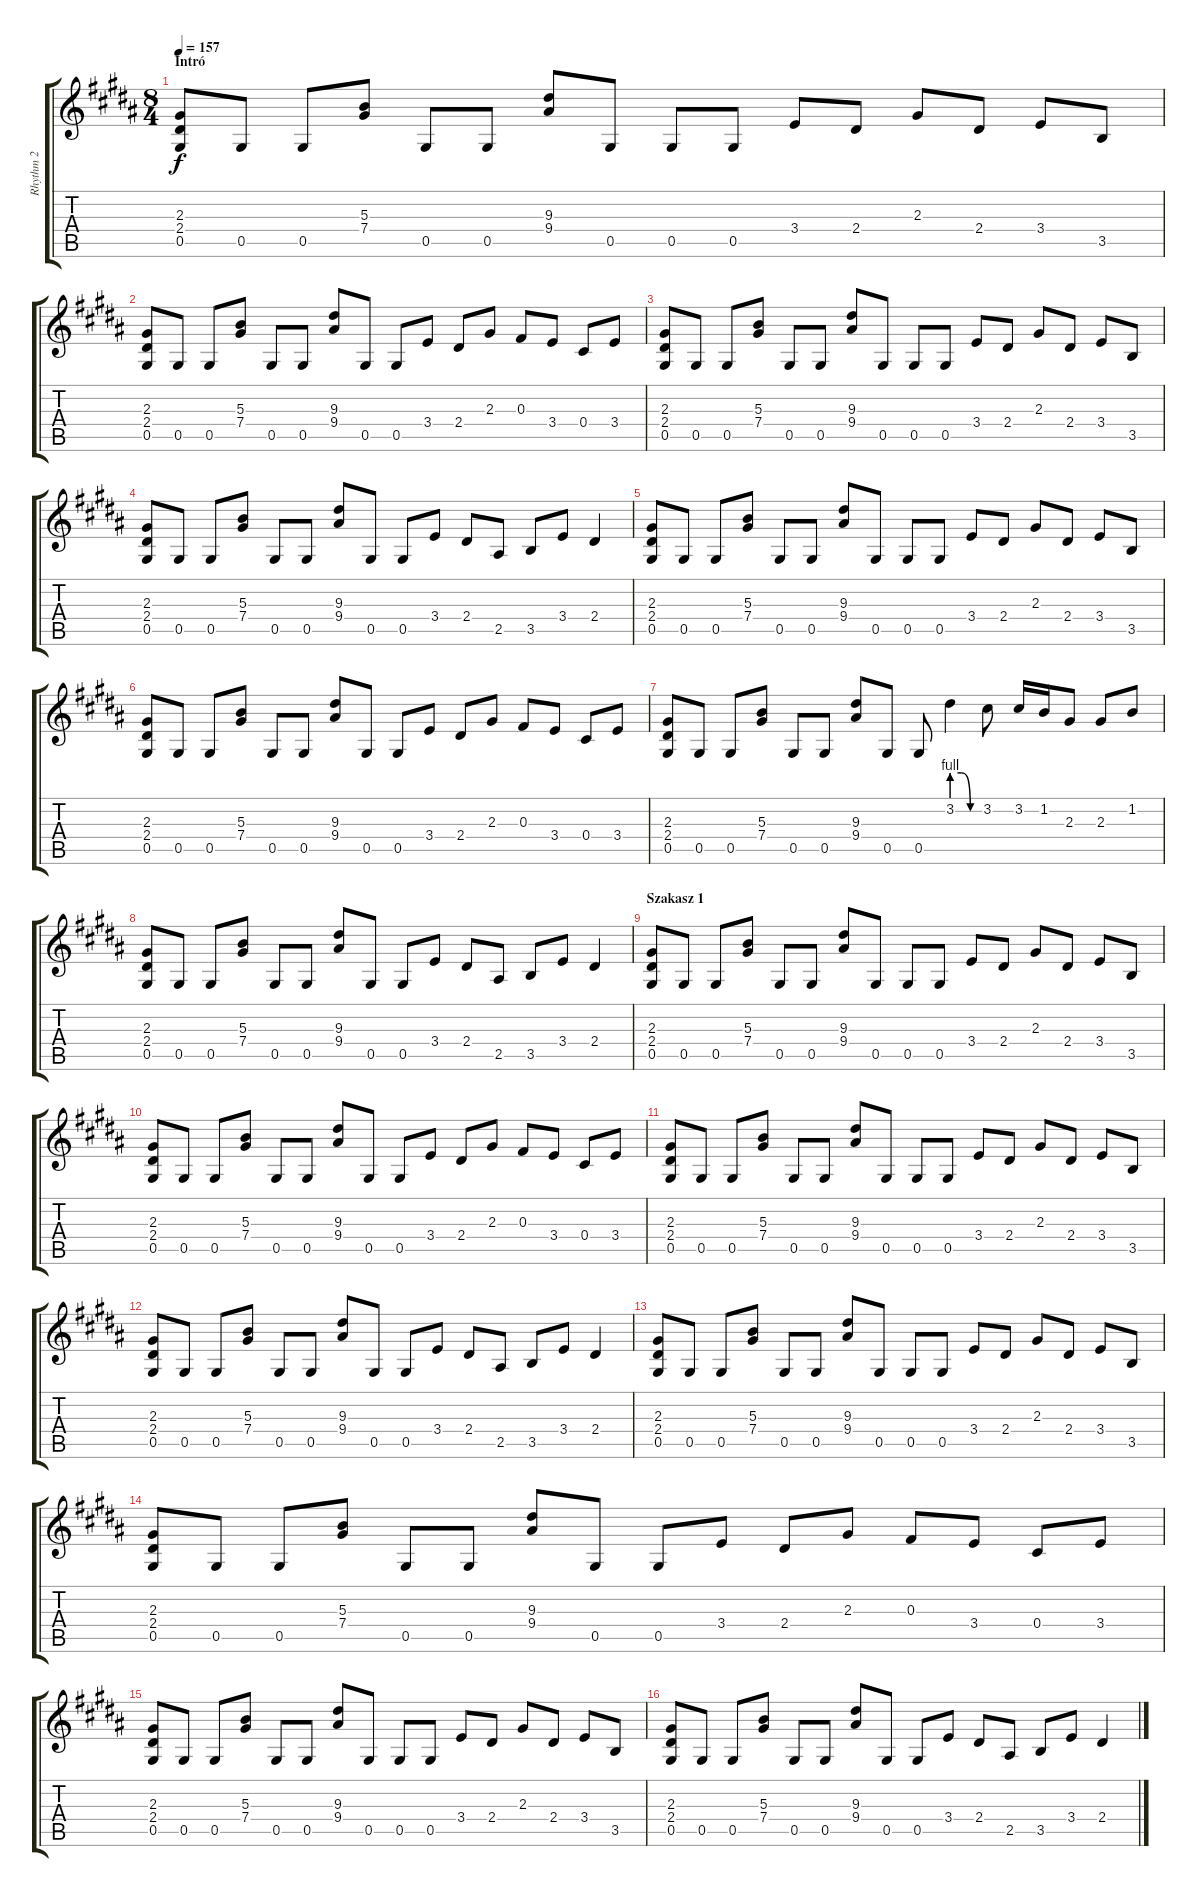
\track ("Rhythm 2" "Rhythm 2") {instrument distortionguitar}
\staff {score tabs}
\tuning (Eb4 Bb3 Gb3 Db3 Ab2 Eb2) {hide}
\ts (8 4)
\section ("" "Intró")
\tempo 157
\clef g2
\ks g#minor
(2.3 2.4 0.5).8{dy f instrument distortionguitar} 0.5.8 0.5.8 (5.3 7.4).8 0.5.8 0.5.8 (9.3 9.4).8 0.5.8 0.5.8 0.5.8 3.4.8 2.4.8 2.3.8 2.4.8 3.4.8 3.5.8 |
(2.3 2.4 0.5).8 0.5.8 0.5.8 (5.3 7.4).8 0.5.8 0.5.8 (9.3 9.4).8 0.5.8 0.5.8 3.4.8 2.4.8 2.3.8 0.3.8 3.4.8 0.4.8 3.4.8 |
(2.3 2.4 0.5).8 0.5.8 0.5.8 (5.3 7.4).8 0.5.8 0.5.8 (9.3 9.4).8 0.5.8 0.5.8 0.5.8 3.4.8 2.4.8 2.3.8 2.4.8 3.4.8 3.5.8 |
(2.3 2.4 0.5).8 0.5.8 0.5.8 (5.3 7.4).8 0.5.8 0.5.8 (9.3 9.4).8 0.5.8 0.5.8 3.4.8 2.4.8 2.5.8 3.5.8 3.4.8 2.4.4 |
(2.3 2.4 0.5).8 0.5.8 0.5.8 (5.3 7.4).8 0.5.8 0.5.8 (9.3 9.4).8 0.5.8 0.5.8 0.5.8 3.4.8 2.4.8 2.3.8 2.4.8 3.4.8 3.5.8 |
(2.3 2.4 0.5).8 0.5.8 0.5.8 (5.3 7.4).8 0.5.8 0.5.8 (9.3 9.4).8 0.5.8 0.5.8 3.4.8 2.4.8 2.3.8 0.3.8 3.4.8 0.4.8 3.4.8 |
(2.3 2.4 0.5).8 0.5.8 0.5.8 (5.3 7.4).8 0.5.8 0.5.8 (9.3 9.4).8 0.5.8 0.5.8 3.2{be (custom 0 4 20 4 40 0 60 0)}.4 3.2.8 3.2.16 1.2.16 2.3.8 2.3.8 1.2.8 |
(2.3 2.4 0.5).8 0.5.8 0.5.8 (5.3 7.4).8 0.5.8 0.5.8 (9.3 9.4).8 0.5.8 0.5.8 3.4.8 2.4.8 2.5.8 3.5.8 3.4.8 2.4.4 |
\section ("" "Szakasz 1")
(2.3 2.4 0.5).8 0.5.8 0.5.8 (5.3 7.4).8 0.5.8 0.5.8 (9.3 9.4).8 0.5.8 0.5.8 0.5.8 3.4.8 2.4.8 2.3.8 2.4.8 3.4.8 3.5.8 |
(2.3 2.4 0.5).8 0.5.8 0.5.8 (5.3 7.4).8 0.5.8 0.5.8 (9.3 9.4).8 0.5.8 0.5.8 3.4.8 2.4.8 2.3.8 0.3.8 3.4.8 0.4.8 3.4.8 |
(2.3 2.4 0.5).8 0.5.8 0.5.8 (5.3 7.4).8 0.5.8 0.5.8 (9.3 9.4).8 0.5.8 0.5.8 0.5.8 3.4.8 2.4.8 2.3.8 2.4.8 3.4.8 3.5.8 |
(2.3 2.4 0.5).8 0.5.8 0.5.8 (5.3 7.4).8 0.5.8 0.5.8 (9.3 9.4).8 0.5.8 0.5.8 3.4.8 2.4.8 2.5.8 3.5.8 3.4.8 2.4.4 |
(2.3 2.4 0.5).8 0.5.8 0.5.8 (5.3 7.4).8 0.5.8 0.5.8 (9.3 9.4).8 0.5.8 0.5.8 0.5.8 3.4.8 2.4.8 2.3.8 2.4.8 3.4.8 3.5.8 |
(2.3 2.4 0.5).8 0.5.8 0.5.8 (5.3 7.4).8 0.5.8 0.5.8 (9.3 9.4).8 0.5.8 0.5.8 3.4.8 2.4.8 2.3.8 0.3.8 3.4.8 0.4.8 3.4.8 |
(2.3 2.4 0.5).8 0.5.8 0.5.8 (5.3 7.4).8 0.5.8 0.5.8 (9.3 9.4).8 0.5.8 0.5.8 0.5.8 3.4.8 2.4.8 2.3.8 2.4.8 3.4.8 3.5.8 |
(2.3 2.4 0.5).8 0.5.8 0.5.8 (5.3 7.4).8 0.5.8 0.5.8 (9.3 9.4).8 0.5.8 0.5.8 3.4.8 2.4.8 2.5.8 3.5.8 3.4.8 2.4.4
